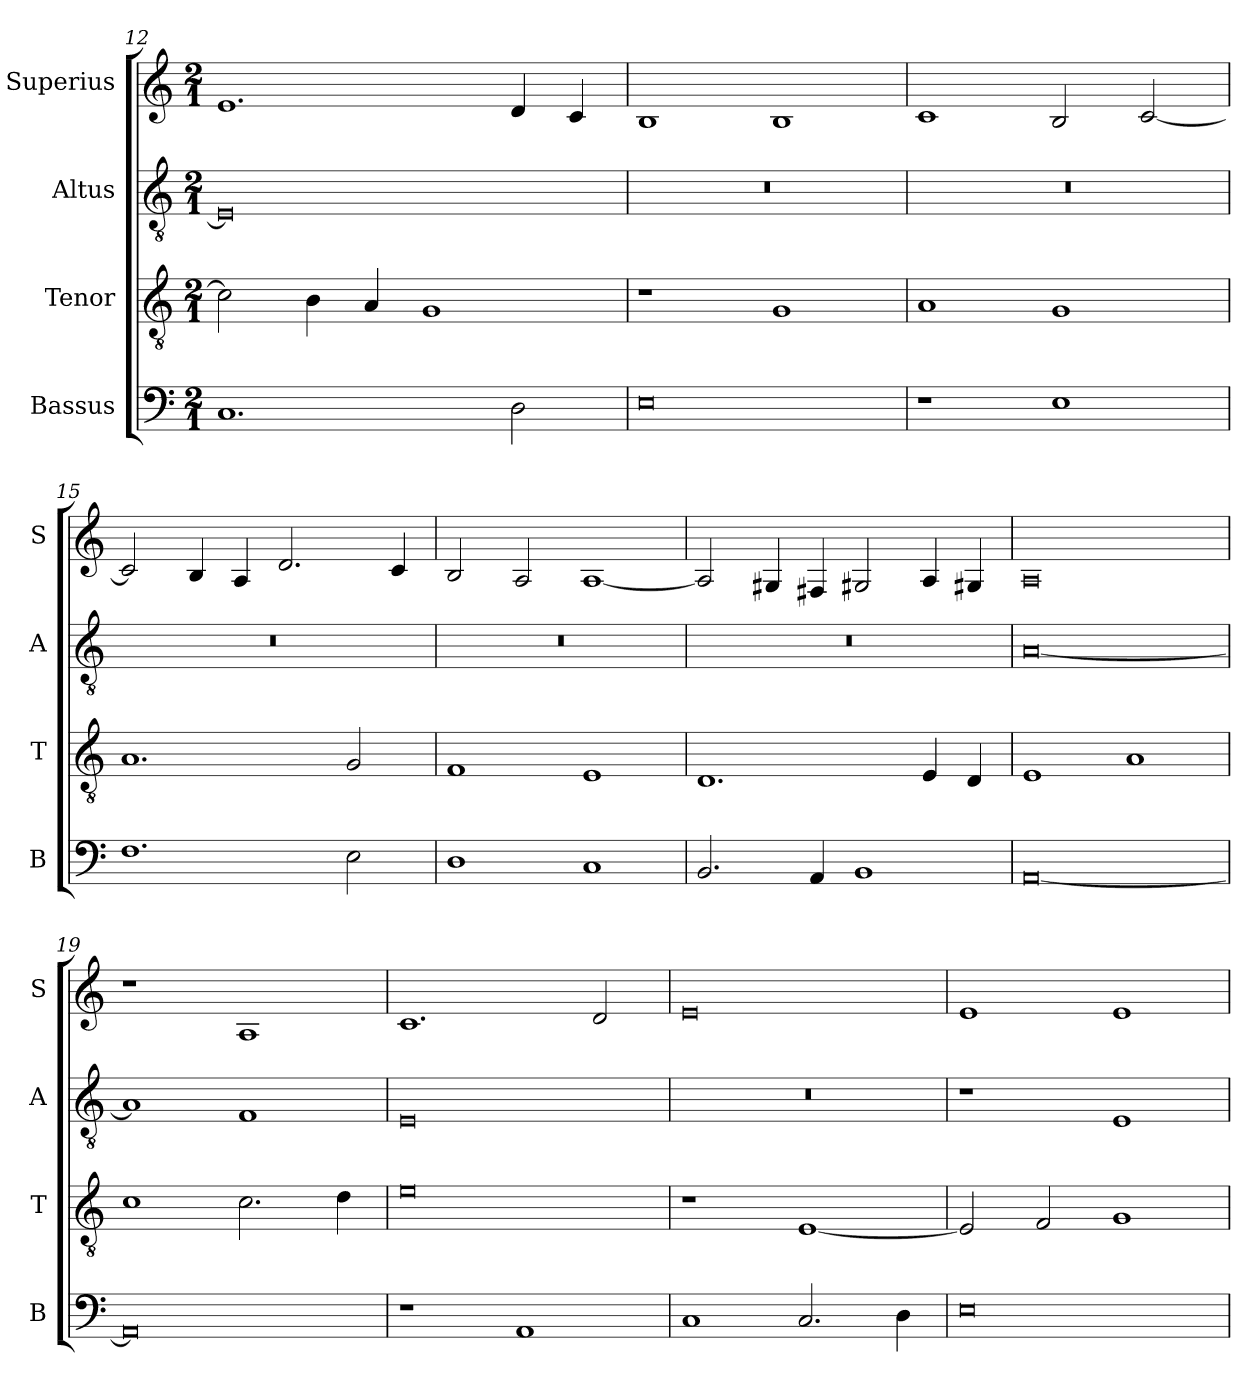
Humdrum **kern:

**kern	**kern	**kern	**kern
*part4	*part3	*part2	*part1
*staff4	*staff3	*staff2	*staff1
*I"Bassus	*I"Tenor	*I"Altus	*I"Superius
*I'B	*I'T	*I'A	*I'S
*clefF4	*clefGv2	*clefGv2	*clefG2
*k[]	*k[]	*k[]	*k[]
*M2/1	*M2/1	*M2/1	*M2/1
=12	=12	=12	=12
1.C	2c\]	0E]	1.e
.	4B\	.	.
.	4A/	.	.
.	1G	.	.
2D\	.	.	4d/
.	.	.	4c/
=13	=13	=13	=13
0E	1r	0r	1B
.	1G	.	1B
=14	=14	=14	=14
1r	1A	0r	1c
1E	1G	.	2B/
.	.	.	[2c/
=15	=15	=15	=15
1.F	1.A	0r	2c/]
.	.	.	4B/
.	.	.	4A/
.	.	.	2.d/
2E\	2G/	.	.
.	.	.	4c/
=16	=16	=16	=16
1D	1F	0r	2B/
.	.	.	2A/
1C	1E	.	[1A
=17	=17	=17	=17
2.BB/	1.D	0r	2A/]
.	.	.	4G#X/
4AA/	.	.	4F#X/
1BB	.	.	2G#X/
.	4E/	.	4A/
.	4D/	.	4G#X/
=18	=18	=18	=18
[0AA	1E	[0A	0A
.	1A	.	.
=19	=19	=19	=19
0AA]	1c	1A]	1r
.	2.c\	1F	1A
.	4d\	.	.
=20	=20	=20	=20
1r	0e	0E	1.c
1AA	.	.	.
.	.	.	2d/
=21	=21	=21	=21
1C	1r	0r	0e
2.C/	[1E	.	.
4D\	.	.	.
=22	=22	=22	=22
0E	2E/]	1r	1e
.	2F/	.	.
.	1G	1E	1e
=	=	=	=
*-	*-	*-	*-
